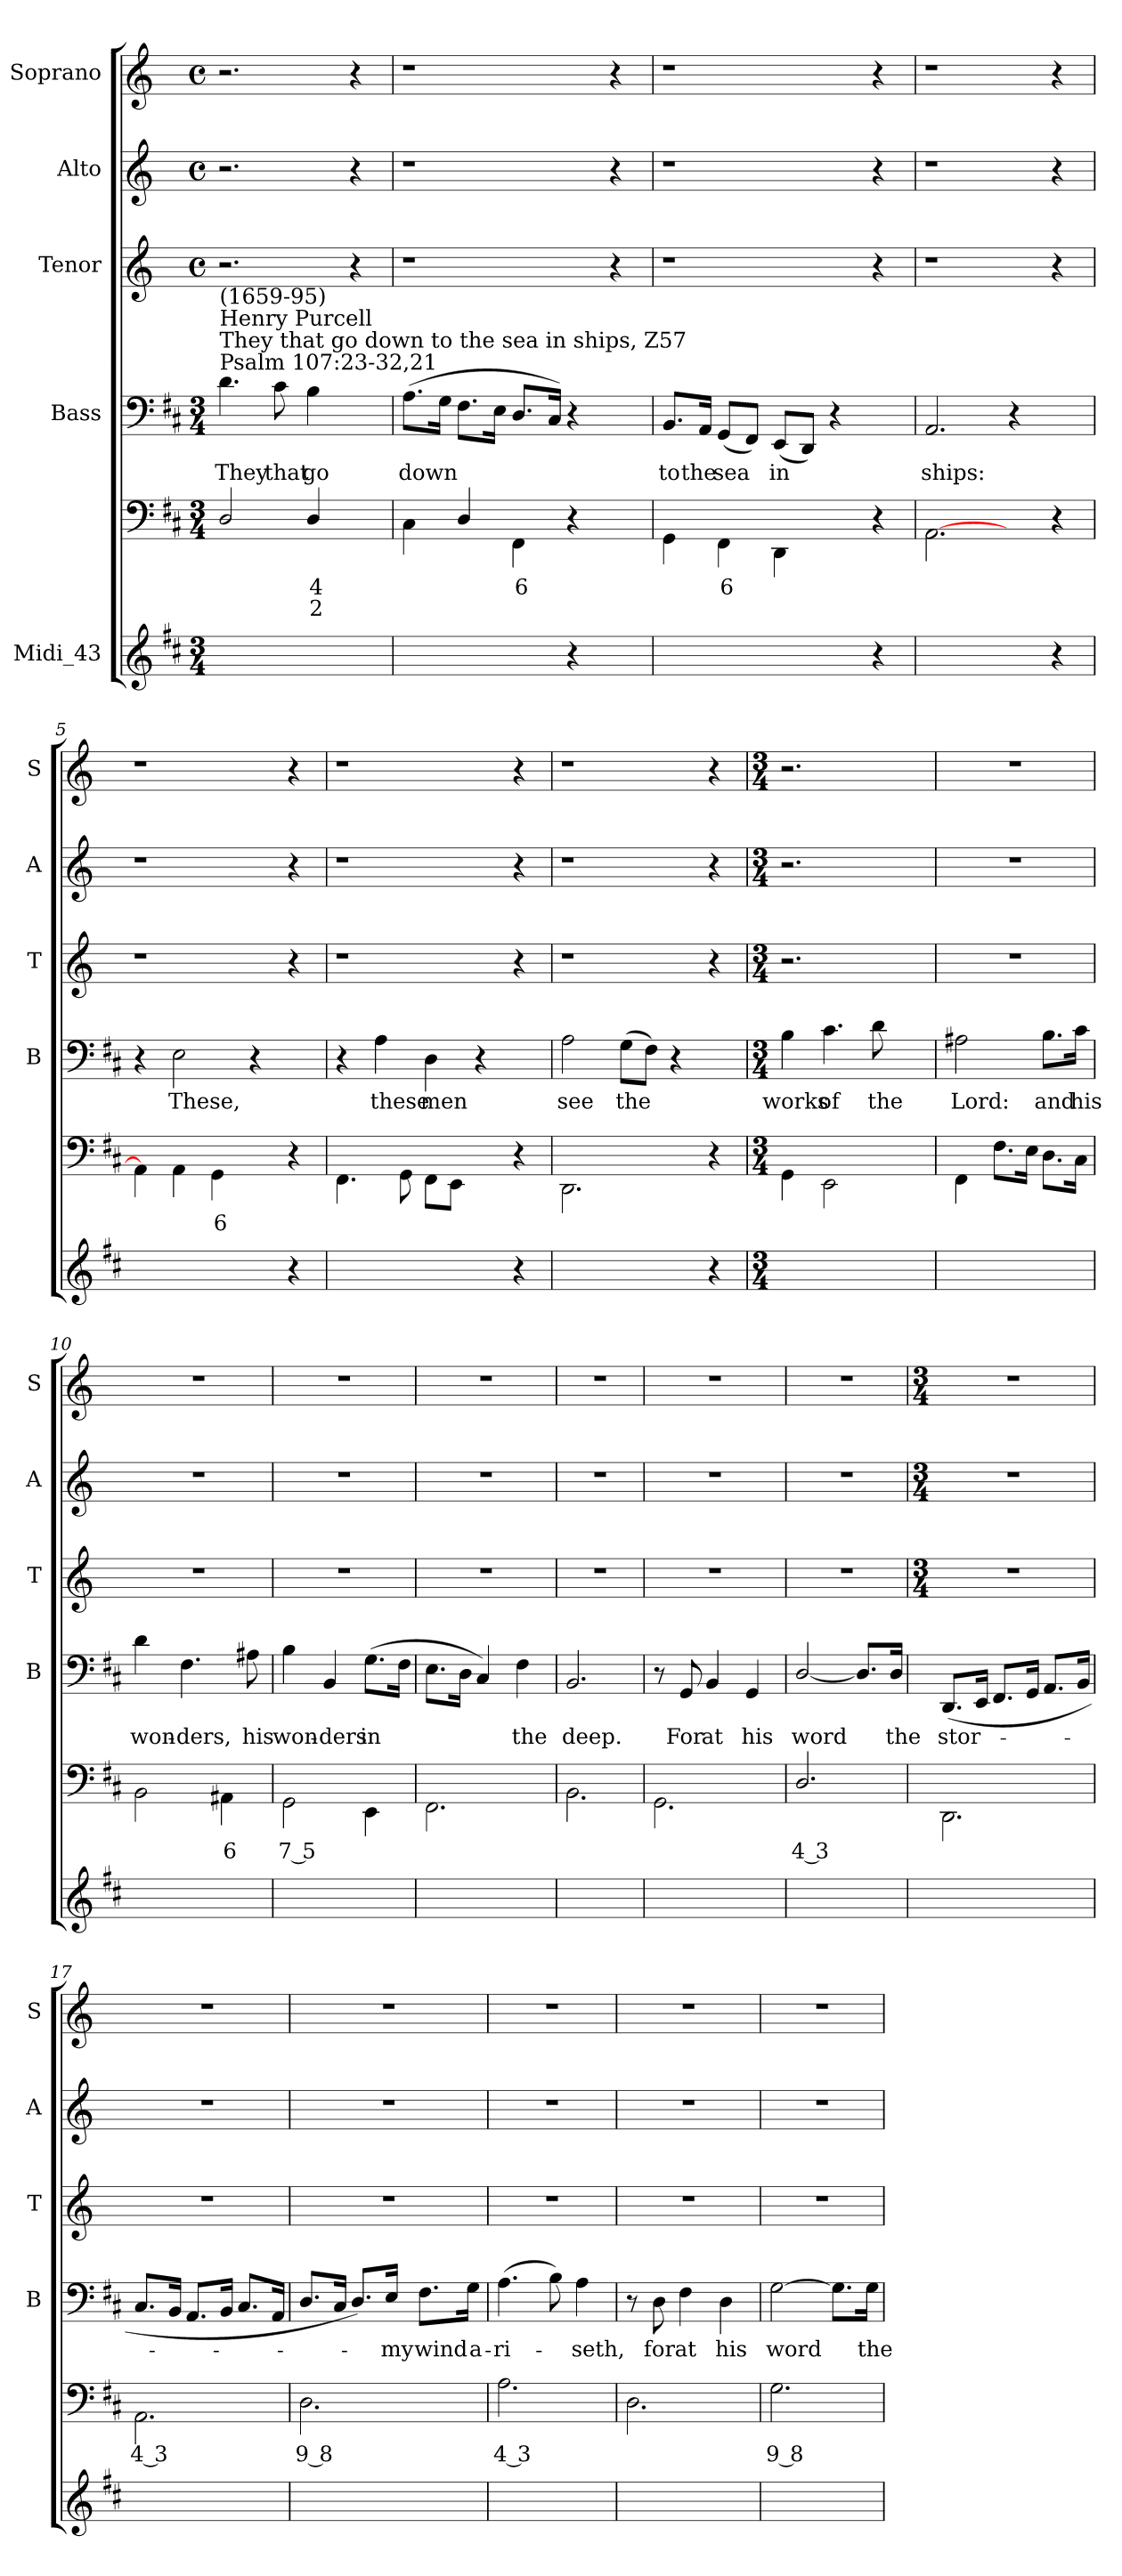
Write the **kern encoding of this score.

**kern	**kern	**text	**text	**kern	**text	**kern	**kern	**kern
*part5	*part5	*part5	*part5	*part4	*part4	*part3	*part2	*part1
*staff6	*staff5	*staff5	*staff5	*staff4	*staff4	*staff3	*staff2	*staff1
*I"Midi_43	*	*	*	*I"Bass	*	*I"Tenor	*I"Alto	*I"Soprano
*	*	*	*	*I'B	*	*I'T	*I'A	*I'S
*clefG2	*clefF4	*	*	*clefF4	*	*clefG2	*clefG2	*clefG2
*k[f#c#]	*k[f#c#]	*	*	*k[f#c#]	*	*k[]	*k[]	*k[]
*M3/4	*M3/4	*	*	*M3/4	*	*M4/4	*M4/4	*M4/4
*	*	*	*	*	*	*met(c)	*met(c)	*met(c)
*MM100	*MM100	*	*	*MM100	*	*MM100	*MM100	*MM100
=1	=1	=1	=1	=1	=1	=1	=1	=1
*	*^	*	*	*	*	*	*	*
!	!	!	!	!	!LO:TX:a:t=Psalm 107&colon;23-32,21	!	!	!	!
!	!	!	!	!	!LO:TX:a:t=They that go down to the sea in ships, Z57	!	!	!	!
!	!	!	!	!	!LO:TX:a:t=Henry Purcell	!	!	!	!
!	!	!	!	!	!LO:TX:a:t=(1659-95)	!	!	!	!
!	!	!	!	!	!	!LO:LY:b	!	!	!
2.ryy	2.ryy	2D/	.	.	4.d\	They	2.r	2.r	2.r
!	!	!	!	!	!	!LO:LY:b	!	!	!
.	.	.	.	.	8c#\	that	.	.	.
!	!	!	!LO:LY:b	!LO:LY:b	!	!LO:LY:b	!	!	!
.	.	4D/	4	2	4B\	go	.	.	.
4ryy	4ryy	4ryy	.	.	4ryy	.	4r	4r	4r
=2	=2	=2	=2	=2	=2	=2	=2	=2	=2
!	!	!	!	!	!	!LO:LY:b	!	!	!
2.ryy	2.ryy	4C#\	.	.	(<8.A\L	down	1r	1r	1r
.	.	.	.	.	16G\Jk	.	.	.	.
.	.	4D/	.	.	8.F#\L	.	.	.	.
.	.	.	.	.	16E\Jk	.	.	.	.
!	!	!	!LO:LY:b	!	!	!	!	!	!
.	.	4FF#\	6	.	8.D/L	.	.	.	.
.	.	.	.	.	16C#/Jk)	.	.	.	.
4r	4r	4ryy	.	.	4r	.	.	.	.
4ryy	4ryy	4ryy	.	.	4ryy	.	4r	4r	4r
=3	=3	=3	=3	=3	=3	=3	=3	=3	=3
!	!	!	!	!	!	!LO:LY:b	!	!	!
2.ryy	2.ryy	4GG\	.	.	8.BB/L	to	1r	1r	1r
!	!	!	!	!	!	!LO:LY:b	!	!	!
.	.	.	.	.	16AA/Jk	the	.	.	.
!	!	!	!LO:LY:b	!	!	!LO:LY:b	!	!	!
.	.	4FF#\	6	.	(<8GG/L	sea	.	.	.
.	.	.	.	.	8FF#/J)	.	.	.	.
!	!	!	!	!	!	!LO:LY:b	!	!	!
.	.	4DD\	.	.	(<8EE/L	in	.	.	.
.	.	.	.	.	8DD/J)	.	.	.	.
4ryy	4ryy	2ryy	.	.	4r	.	.	.	.
4r	4r	.	.	.	4ryy	.	4r	4r	4r
=4	=4	=4	=4	=4	=4	=4	=4	=4	=4
!	!	!	!	!	!	!LO:LY:b	!	!	!
2.ryy	2.ryy	[2.AA\	.	.	2.AA/	ships:	1r	1r	1r
4ryy	4ryy	2ryy	.	.	4r	.	.	.	.
4r	4r	.	.	.	4ryy	.	4r	4r	4r
=5	=5	=5	=5	=5	=5	=5	=5	=5	=5
2.ryy	2.ryy	4AA\]	.	.	4r	.	1r	1r	1r
!	!	!	!	!	!	!LO:LY:b	!	!	!
.	.	4AA\	.	.	2E\	These,	.	.	.
!	!	!	!LO:LY:b	!	!	!	!	!	!
.	.	4GG\	6	.	.	.	.	.	.
4ryy	4ryy	2ryy	.	.	4r	.	.	.	.
4r	4r	.	.	.	4ryy	.	4r	4r	4r
=6	=6	=6	=6	=6	=6	=6	=6	=6	=6
2.ryy	2.ryy	4.FF#\	.	.	4r	.	1r	1r	1r
!	!	!	!	!	!	!LO:LY:b	!	!	!
.	.	.	.	.	4A\	these	.	.	.
.	.	8GG\	.	.	.	.	.	.	.
!	!	!	!	!	!	!LO:LY:b	!	!	!
.	.	8FF#\L	.	.	4D\	men	.	.	.
.	.	8EE\J	.	.	.	.	.	.	.
4ryy	4ryy	2ryy	.	.	4r	.	.	.	.
4r	4r	.	.	.	4ryy	.	4r	4r	4r
=7	=7	=7	=7	=7	=7	=7	=7	=7	=7
!	!	!	!	!	!	!LO:LY:b	!	!	!
2.ryy	2.ryy	2.DD\	.	.	2A\	see	1r	1r	1r
!	!	!	!	!	!	!LO:LY:b	!	!	!
.	.	.	.	.	(>8G\L	the	.	.	.
.	.	.	.	.	8F#\J)	.	.	.	.
4ryy	4ryy	2ryy	.	.	4r	.	.	.	.
4r	4r	.	.	.	4ryy	.	4r	4r	4r
!!LO:LB:g=z
=8	=8	=8	=8	=8	=8	=8	=8	=8	=8
*M3/4	*M3/4	*	*	*	*M3/4	*	*M3/4	*M3/4	*M3/4
!	!	!	!	!	!	!LO:LY:b	!	!	!
2.ryy	2.ryy	4GG\	.	.	4B\	works	2.r	2.r	2.r
!	!	!	!	!	!	!LO:LY:b	!	!	!
.	.	2EE\	.	.	4.c#\	of	.	.	.
!	!	!	!	!	!	!LO:LY:b	!	!	!
.	.	.	.	.	8d\	the	.	.	.
4ryy	4ryy	4ryy	.	.	4ryy	.	4ryy	4ryy	4ryy
=9	=9	=9	=9	=9	=9	=9	=9	=9	=9
!	!	!	!	!	!	!LO:LY:b	!	!	!
2.ryy	2.ryy	4FF#\	.	.	2A#X\	Lord:	2.r	2.r	2.r
.	.	8.F#\L	.	.	.	.	.	.	.
.	.	16E\Jk	.	.	.	.	.	.	.
!	!	!	!	!	!	!LO:LY:b	!	!	!
.	.	8.D\L	.	.	8.B\L	and	.	.	.
!	!	!	!	!	!	!LO:LY:b	!	!	!
.	.	16C#\Jk	.	.	16c#\Jk	his	.	.	.
=10	=10	=10	=10	=10	=10	=10	=10	=10	=10
!	!	!	!	!	!	!LO:LY:b	!	!	!
2.ryy	2.ryy	2BB\	.	.	4d\	won-	2.r	2.r	2.r
!	!	!	!	!	!	!LO:LY:b	!	!	!
.	.	.	.	.	4.F#\	-ders,	.	.	.
!	!	!	!LO:LY:b	!	!	!	!	!	!
.	.	4AA#X\	6	.	.	.	.	.	.
!	!	!	!	!	!	!LO:LY:b	!	!	!
.	.	.	.	.	8A#X\	his	.	.	.
=11	=11	=11	=11	=11	=11	=11	=11	=11	=11
!	!	!	!LO:LY:b	!	!	!LO:LY:b	!	!	!
2.ryy	2.ryy	2GG\	7 5	.	4B\	won-	2.r	2.r	2.r
!	!	!	!	!	!	!LO:LY:b	!	!	!
.	.	.	.	.	4BB/	-ders	.	.	.
!	!	!	!	!	!	!LO:LY:b	!	!	!
.	.	4EE\	.	.	(>8.G\L	in	.	.	.
.	.	.	.	.	16F#\Jk	.	.	.	.
=12	=12	=12	=12	=12	=12	=12	=12	=12	=12
2.ryy	2.ryy	2.FF#\	.	.	8.E\L	.	2.r	2.r	2.r
.	.	.	.	.	16D\Jk	.	.	.	.
.	.	.	.	.	4C#/)	.	.	.	.
!	!	!	!	!	!	!LO:LY:b	!	!	!
.	.	.	.	.	4F#\	the	.	.	.
=13	=13	=13	=13	=13	=13	=13	=13	=13	=13
!	!	!	!	!	!	!LO:LY:b	!	!	!
2.ryy	2.ryy	2.BB\	.	.	2.BB/	deep.	2.r	2.r	2.r
=14	=14	=14	=14	=14	=14	=14	=14	=14	=14
2.ryy	2.ryy	2.GG\	.	.	8r	.	2.r	2.r	2.r
!	!	!	!	!	!	!LO:LY:b	!	!	!
.	.	.	.	.	8GG/	For	.	.	.
!	!	!	!	!	!	!LO:LY:b	!	!	!
.	.	.	.	.	4BB/	at	.	.	.
!	!	!	!	!	!	!LO:LY:b	!	!	!
.	.	.	.	.	4GG/	his	.	.	.
=15	=15	=15	=15	=15	=15	=15	=15	=15	=15
!	!	!	!LO:LY:b	!	!	!LO:LY:b	!	!	!
2.ryy	2.ryy	2.D/	4 3	.	[2D/	word	2.r	2.r	2.r
.	.	.	.	.	8.D/L]	.	.	.	.
!	!	!	!	!	!	!LO:LY:b	!	!	!
.	.	.	.	.	16D/Jk	the	.	.	.
!!LO:PB:g=z
=16	=16	=16	=16	=16	=16	=16	=16	=16	=16
*	*	*	*	*	*	*	*M3/4	*M3/4	*M3/4
!	!	!	!	!	!	!LO:LY:b	!	!	!
2.ryy	2.ryy	2.DD\	.	.	(<8.DD/L	stor-	2.r	2.r	2.r
.	.	.	.	.	16EE/Jk	.	.	.	.
.	.	.	.	.	8.FF#/L	.	.	.	.
.	.	.	.	.	16GG/Jk	.	.	.	.
.	.	.	.	.	8.AA/L	.	.	.	.
.	.	.	.	.	16BB/Jk	.	.	.	.
=17	=17	=17	=17	=17	=17	=17	=17	=17	=17
!	!	!	!LO:LY:b	!	!	!	!	!	!
2.ryy	2.ryy	2.AA\	4 3	.	8.C#/L	.	2.r	2.r	2.r
.	.	.	.	.	16BB/Jk	.	.	.	.
.	.	.	.	.	8.AA/L	.	.	.	.
.	.	.	.	.	16BB/Jk	.	.	.	.
.	.	.	.	.	8.C#/L	.	.	.	.
.	.	.	.	.	16AA/Jk	.	.	.	.
=18	=18	=18	=18	=18	=18	=18	=18	=18	=18
!	!	!	!LO:LY:b	!	!	!	!	!	!
2.ryy	2.ryy	2.D\	9 8	.	8.D/L	.	2.r	2.r	2.r
.	.	.	.	.	16C#/Jk	.	.	.	.
.	.	.	.	.	8.D/L)	.	.	.	.
!	!	!	!	!	!	!LO:LY:b	!	!	!
.	.	.	.	.	16E/Jk	my	.	.	.
!	!	!	!	!	!	!LO:LY:b	!	!	!
.	.	.	.	.	8.F#\L	wind	.	.	.
!	!	!	!	!	!	!LO:LY:b	!	!	!
.	.	.	.	.	16G\Jk	a-	.	.	.
=19	=19	=19	=19	=19	=19	=19	=19	=19	=19
!	!	!	!LO:LY:b	!	!	!LO:LY:b	!	!	!
2.ryy	2.ryy	2.A\	4 3	.	(>4.A\	-ri-	2.r	2.r	2.r
.	.	.	.	.	8B\)	.	.	.	.
!	!	!	!	!	!	!LO:LY:b	!	!	!
.	.	.	.	.	4A\	seth,	.	.	.
=20	=20	=20	=20	=20	=20	=20	=20	=20	=20
2.ryy	2.ryy	2.D\	.	.	8r	.	2.r	2.r	2.r
!	!	!	!	!	!	!LO:LY:b	!	!	!
.	.	.	.	.	8D\	for	.	.	.
!	!	!	!	!	!	!LO:LY:b	!	!	!
.	.	.	.	.	4F#\	at	.	.	.
!	!	!	!	!	!	!LO:LY:b	!	!	!
.	.	.	.	.	4D\	his	.	.	.
=21	=21	=21	=21	=21	=21	=21	=21	=21	=21
!	!	!	!LO:LY:b	!	!	!LO:LY:b	!	!	!
2.ryy	2.ryy	2.G\	9 8	.	[2G\	word	2.r	2.r	2.r
.	.	.	.	.	8.G\L]	.	.	.	.
!	!	!	!	!	!	!LO:LY:b	!	!	!
.	.	.	.	.	16G\Jk	the	.	.	.
*	*v	*v	*	*	*	*	*	*	*
=	=	=	=	=	=	=	=	=
*-	*-	*-	*-	*-	*-	*-	*-	*-
